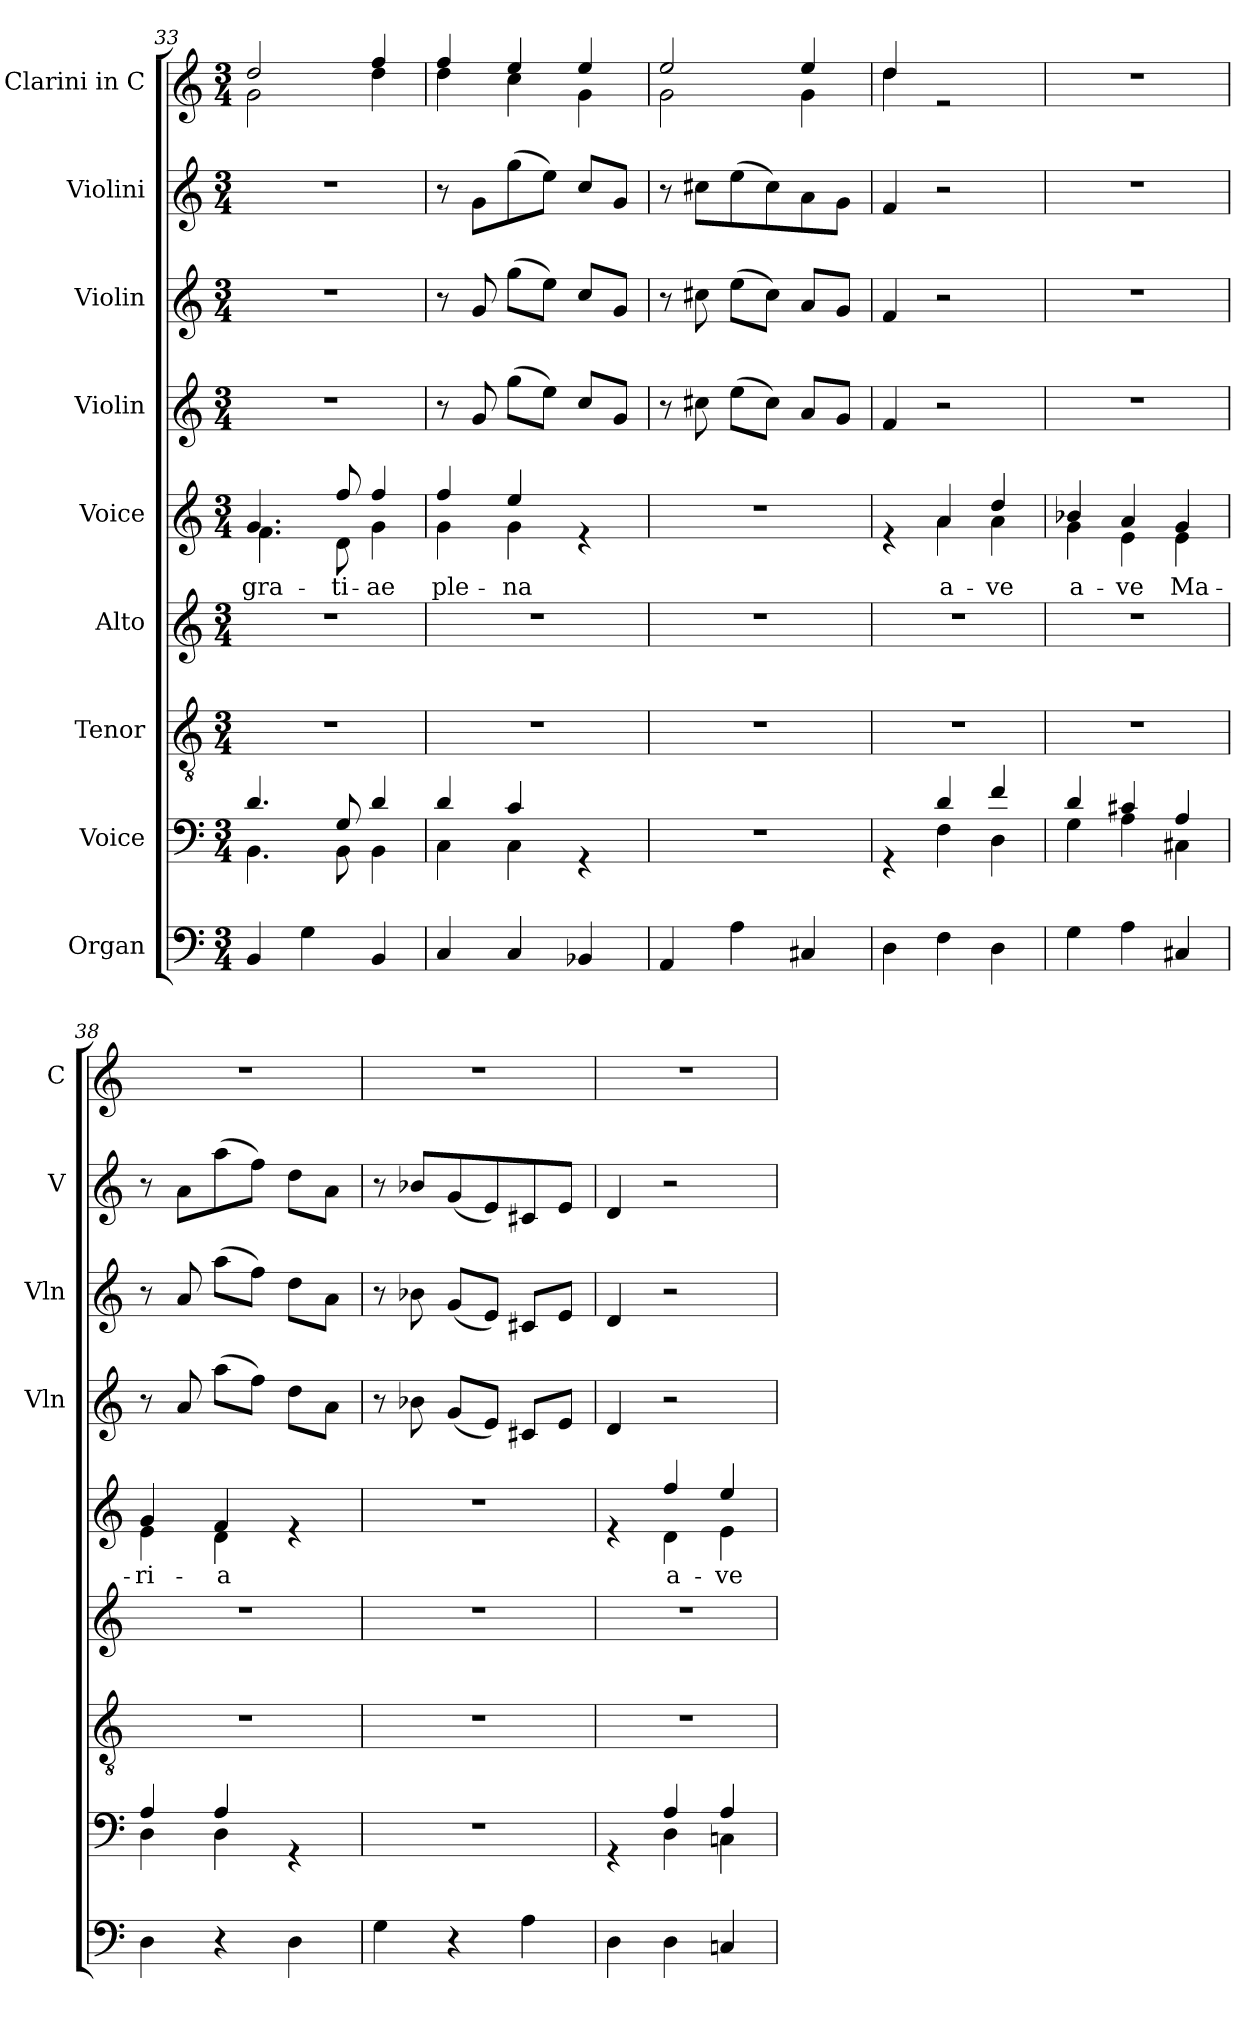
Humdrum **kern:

**kern	**kern	**kern	**kern	**kern	**text	**kern	**kern	**kern	**kern
*part9	*part8	*part7	*part6	*part5	*part5	*part4	*part3	*part2	*part1
*staff9	*staff8	*staff7	*staff6	*staff5	*staff5	*staff4	*staff3	*staff2	*staff1
*I"Organ	*I"Voice	*I"Tenor	*I"Alto	*I"Voice	*	*I"Violin	*I"Violin	*I"Violini	*I"Clarini in C
*	*	*	*	*	*	*I'Vln	*I'Vln	*I'V	*I'C
*clefF4	*clefF4	*clefGv2	*clefG2	*clefG2	*	*clefG2	*clefG2	*clefG2	*clefG2
*k[]	*k[]	*k[]	*k[]	*k[]	*	*k[]	*k[]	*k[]	*k[]
*M3/4	*M3/4	*M3/4	*M3/4	*M3/4	*	*M3/4	*M3/4	*M3/4	*M3/4
=33	=33	=33	=33	=33	=33	=33	=33	=33	=33
*	*^	*	*	*	*	*	*	*	*
!	!	!	!	!	!	!LO:LY:b	!	!	!	!
*	*	*	*	*	*^	*	*	*	*	*^
4BB/	4.d/	4.BB\	2.r	2.r	4.g/	4.f\	gra-	2.r	2.r	2.r	2dd/	2g\
4G\	.	.	.	.	.	.	.	.	.	.	.	.
!	!	!	!	!	!	!	!LO:LY:b	!	!	!	!	!
.	8G/	8BB\	.	.	8ff/	8d\	-ti-	.	.	.	.	.
!	!	!	!	!	!	!	!LO:LY:b	!	!	!	!	!
4BB/	4d/	4BB\	.	.	4ff/	4g\	-ae	.	.	.	4ff/	4dd\
=34	=34	=34	=34	=34	=34	=34	=34	=34	=34	=34	=34	=34
!	!	!	!	!	!	!	!LO:LY:b	!	!	!	!	!
4C/	4d/	4C\	2.r	2.r	4ff/	4g\	ple-	8r	8r	8r	4ff/	4dd\
.	.	.	.	.	.	.	.	8g/	8g/	8g\L	.	.
!	!	!	!	!	!	!	!LO:LY:b	!	!	!	!	!
4C/	4c/	4C\	.	.	4ee/	4g\	-na	(8gg\L	(8gg\L	(8gg\	4ee/	4cc\
.	.	.	.	.	.	.	.	8ee\J)	8ee\J)	8ee\J)	.	.
4BB-X/	4rGG	4ryy	.	.	4re	4ryy	.	8cc/L	8cc/L	8cc/L	4ee/	4g\
.	.	.	.	.	.	.	.	8g/J	8g/J	8g/J	.	.
*	*v	*v	*	*	*v	*v	*	*	*	*	*	*
=35	=35	=35	=35	=35	=35	=35	=35	=35	=35	=35
4AA/	2.r	2.r	2.r	2.r	.	8r	8r	8r	2ee/	2g\
.	.	.	.	.	.	8cc#X\	8cc#X\	8cc#X\L	.	.
4A\	.	.	.	.	.	(8ee\L	(8ee\L	(8ee\	.	.
.	.	.	.	.	.	8cc#\J)	8cc#\J)	8cc#\)	.	.
4C#X/	.	.	.	.	.	8a/L	8a/L	8a\	4ee/	4g\
.	.	.	.	.	.	8g/J	8g/J	8g\J	.	.
=36	=36	=36	=36	=36	=36	=36	=36	=36	=36	=36
*	*^	*	*	*^	*	*	*	*	*	*
4D\	4rGG	4ryy	2.r	2.r	4re	4ryy	.	4f/	4f/	4f/	4dd/	4dd\
!	!	!	!	!	!	!	!LO:LY:b	!	!	!	!	!
4F\	4d/	4F\	.	.	4a/	4a\	a-	2r	2r	2r	2re	2ryy
!	!	!	!	!	!	!	!LO:LY:b	!	!	!	!	!
4D\	4f/	4D\	.	.	4dd/	4a\	-ve	.	.	.	.	.
*	*	*	*	*	*	*	*	*	*	*	*v	*v
=37	=37	=37	=37	=37	=37	=37	=37	=37	=37	=37	=37
!	!	!	!	!	!	!	!LO:LY:b	!	!	!	!
4G\	4d/	4G\	2.r	2.r	4b-X/	4g\	a-	2.r	2.r	2.r	2.r
!	!	!	!	!	!	!	!LO:LY:b	!	!	!	!
4A\	4c#X/	4A\	.	.	4a/	4e\	-ve	.	.	.	.
!	!	!	!	!	!	!	!LO:LY:b	!	!	!	!
4C#X/	4A/	4C#X\	.	.	4g/	4e\	Ma-	.	.	.	.
!!LO:LB:g=z
=38	=38	=38	=38	=38	=38	=38	=38	=38	=38	=38	=38
!	!	!	!	!	!	!	!LO:LY:b	!	!	!	!
4D\	4A/	4D\	2.r	2.r	4g/	4e\	-ri-	8r	8r	8r	2.r
.	.	.	.	.	.	.	.	8a/	8a/	8a\L	.
!	!	!	!	!	!	!	!LO:LY:b	!	!	!	!
4r	4A/	4D\	.	.	4f/	4d\	-a	(8aa\L	(8aa\L	(8aa\	.
.	.	.	.	.	.	.	.	8ff\J)	8ff\J)	8ff\J)	.
4D\	4rGG	4ryy	.	.	4re	4ryy	.	8dd\L	8dd\L	8dd\L	.
.	.	.	.	.	.	.	.	8a\J	8a\J	8a\J	.
*	*v	*v	*	*	*v	*v	*	*	*	*	*
=39	=39	=39	=39	=39	=39	=39	=39	=39	=39
4G\	2.r	2.r	2.r	2.r	.	8r	8r	8r	2.r
.	.	.	.	.	.	8b-X\	8b-X\	8b-X/L	.
4r	.	.	.	.	.	(8g/L	(8g/L	(8g/	.
.	.	.	.	.	.	8e/J)	8e/J)	8e/)	.
4A\	.	.	.	.	.	8c#X/L	8c#X/L	8c#X/	.
.	.	.	.	.	.	8e/J	8e/J	8e/J	.
=40	=40	=40	=40	=40	=40	=40	=40	=40	=40
*	*^	*	*	*^	*	*	*	*	*
4D\	4rGG	4ryy	2.r	2.r	4re	4ryy	.	4d/	4d/	4d/	2.r
!	!	!	!	!	!	!	!LO:LY:b	!	!	!	!
4D\	4A/	4D\	.	.	4ff/	4d\	a-	2r	2r	2r	.
!	!	!	!	!	!	!	!LO:LY:b	!	!	!	!
4Cn/	4A/	4Cn\	.	.	4ee/	4e\	-ve	.	.	.	.
*	*v	*v	*	*	*v	*v	*	*	*	*	*
=	=	=	=	=	=	=	=	=	=
*-	*-	*-	*-	*-	*-	*-	*-	*-	*-
